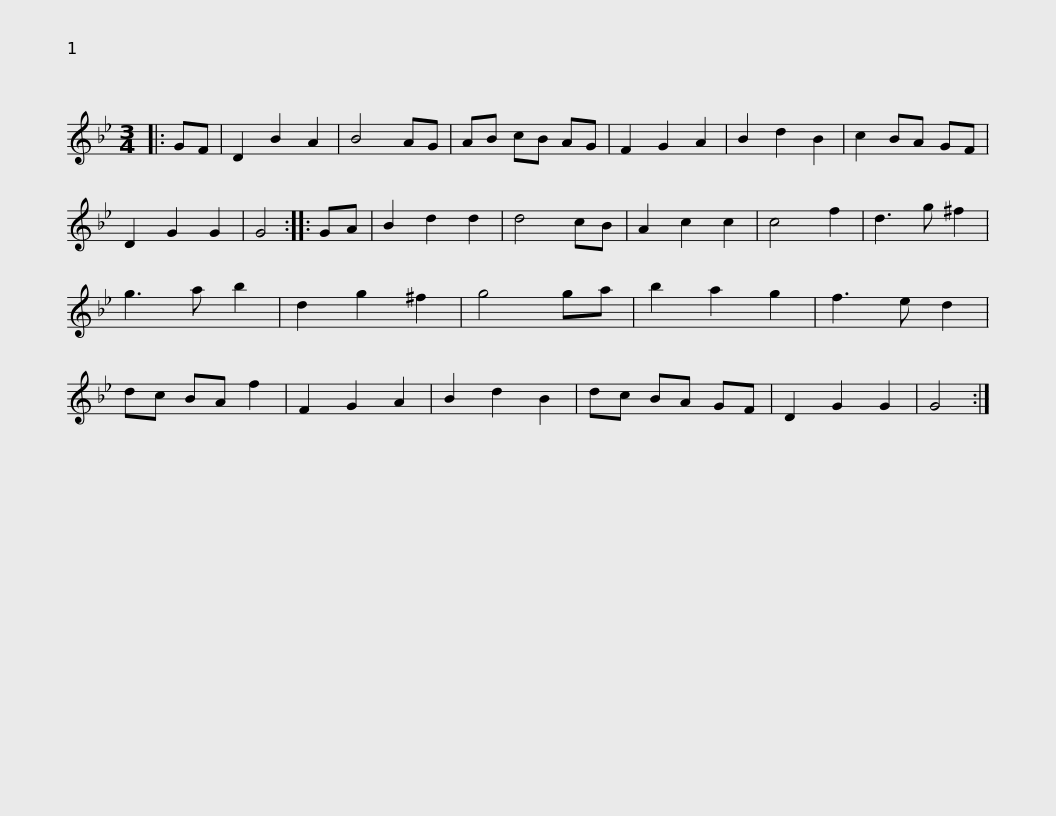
X:1
L:1/8
M:3/4
I:linebreak $
K:Gmin
V:1 treble
V:1
|: GF | D2 B2 A2 | B4 AG | AB cB AG | F2 G2 A2 | %5
 B2 d2 B2 | c2 BA GF | D2 G2 G2 | G4 :: GA | %10
 B2 d2 d2 | d4 cB |$ A2 c2 c2 | c4 f2 | d3 g ^f2 | %15
 g3 a b2 | d2 g2 ^f2 | g4 ga | b2 a2 g2 | f3 e d2 | %20
 dc BA f2 | F2 G2 A2 | B2 d2 B2 |$ dc BA GF | D2 G2 G2 | %25
 G4 :| %26
